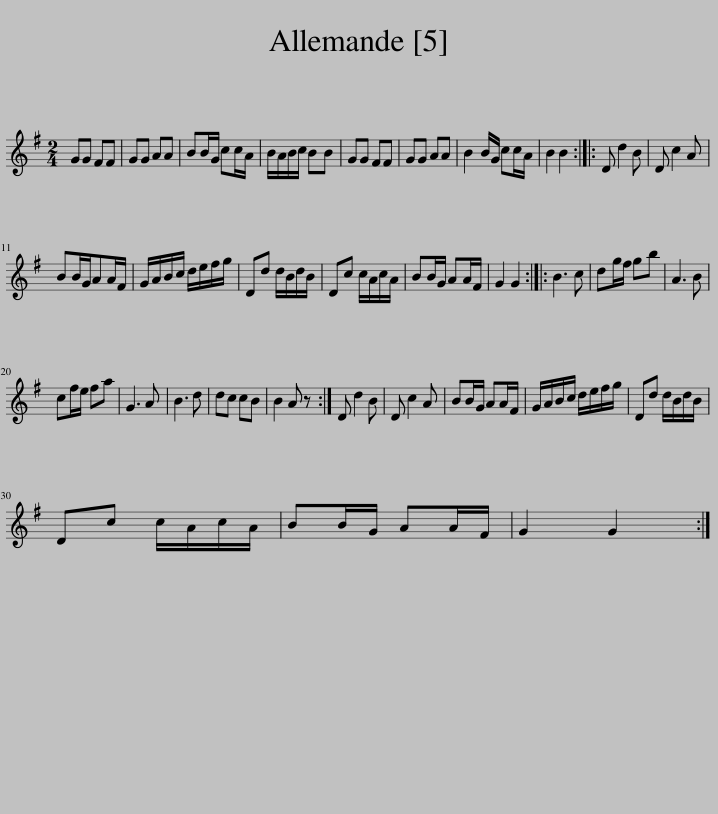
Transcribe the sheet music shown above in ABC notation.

X:1
L:1/8
M:2/4
I:linebreak $
K:G
V:1 treble
V:1
 GG FF | GG AA | BB/G/ cc/A/ | B/A/B/c/ BB | GG FF | %5
 GG AA | B2 B/G/ cc/A/ | B2 B2 :: D d2 B | D c2 A |$ %10
 BB/G/AA/F/ | G/A/B/c/ d/e/f/g/ | Dd d/B/d/B/ | Dc c/A/c/A/ | BB/G/ AA/F/ | %15
 G2 G2 :: B3 c | dg/f/ gb | A3 B |$ cf/e/ fa | %20
 G3 A | B3 d | dc cB | B2 A z :| D d2 B | %25
 D c2 A | BB/G/ AA/F/ | G/A/B/c/ d/e/f/g/ | Dd d/B/d/B/ |$ Dc c/A/c/A/ | %30
 BB/G/ AA/F/ | G2 G2 :| %32
